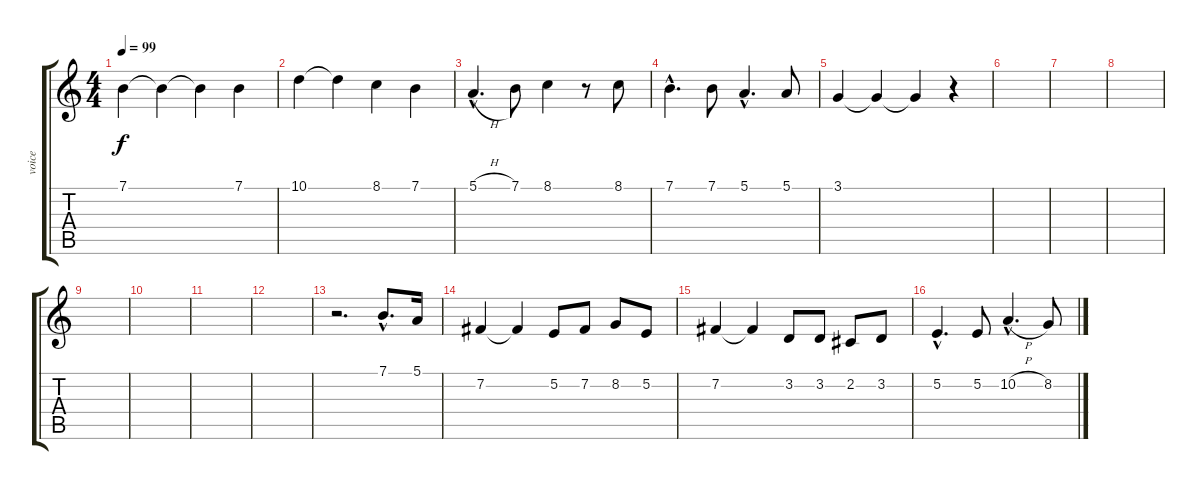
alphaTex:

\track ("voice" "voice") {instrument synthstrings2}
\staff {score tabs}
\tuning (E4 B3 G3 D3 A2 E2) {hide}
\ts (4 4)
\tempo 99
\clef g2
\ks c
7.1.4{dy f} 7.1{t}.4 7.1{t}.4 7.1.4 |
10.1.4 10.1{t}.4 8.1.4 7.1.4 |
5.1{h hac}.4{d} 7.1.8 8.1.4 r.8 8.1.8 |
7.1{hac}.4{d} 7.1.8 5.1{hac}.4{d} 5.1.8 |
3.1.4 3.1{t}.4 3.1{t}.4 r.4 |
|
|
|
|
|
|
|
r.2{d} 7.1{hac}.8{d} 5.1.16 |
7.2.4 7.2{t}.4 5.2.8 7.2.8 8.2.8 5.2.8 |
7.2.4 7.2{t}.4 3.2.8 3.2.8 2.2.8 3.2.8 |
5.2{hac}.4{d} 5.2.8 10.2{h hac}.4{d} 8.2.8
